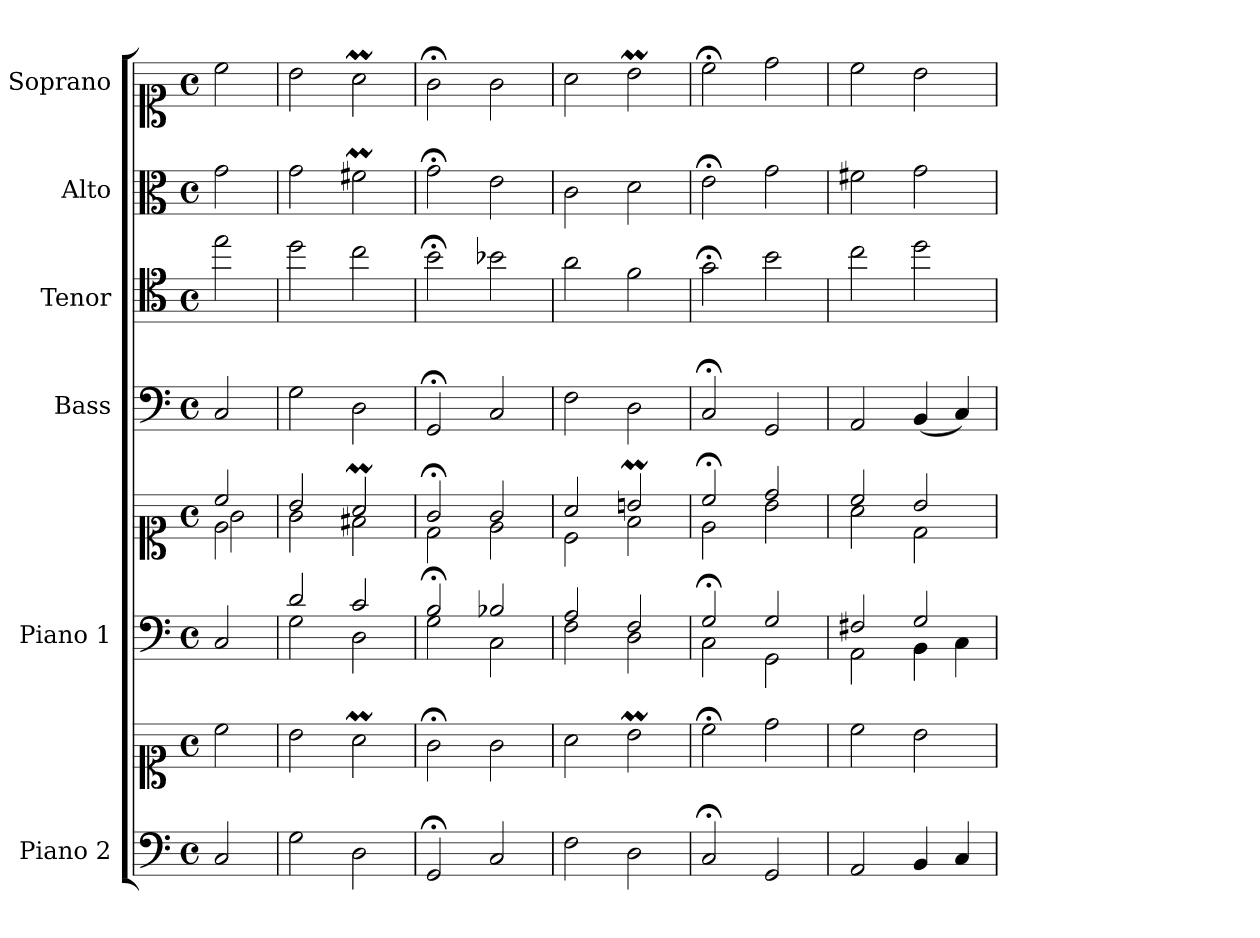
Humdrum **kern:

**kern	**kern	**kern	**kern	**kern	**kern	**kern	**kern
*part6	*part6	*part5	*part5	*part4	*part3	*part2	*part1
*staff8	*staff7	*staff6	*staff5	*staff4	*staff3	*staff2	*staff1
*I"Piano 2	*	*I"Piano 1	*	*I"Bass	*I"Tenor	*I"Alto	*I"Soprano
*I'Pno 2	*	*I'Pno 1	*	*I'B.	*I'T.	*I'A.	*I'S.
*clefF4	*clefC1	*clefF4	*clefC1	*clefF4	*clefC4	*clefC3	*clefC1
*	*	*	*	*	*ITrd7c12	*	*
*k[]	*k[]	*k[]	*k[]	*k[]	*k[]	*k[]	*k[]
*M4/4	*M4/4	*M4/4	*M4/4	*M4/4	*M4/4	*M4/4	*M4/4
*met(c)	*met(c)	*met(c)	*met(c)	*met(c)	*met(c)	*met(c)	*met(c)
=1	=1	=1	=1	=1	=1	=1	=1
*	*	*	*^	*	*	*	*
*	*	*	*	*^	*	*	*	*
2C/	2cc\	2C/	2cc/	2e\	2g\	2C/	2e\	2g\	2cc\
*	*	*	*	*v	*v	*	*	*	*
=2	=2	=2	=2	=2	=2	=2	=2	=2
*	*	*^	*	*	*	*	*	*
2G\	2b\	2d/	2G\	2b/	2g\	2G\	2d\	2g\	2b\
2D\	2aM\	2c/	2D\	2aM/	2f#X\	2D\	2c\	2f#Xm\	2aM\
=3	=3	=3	=3	=3	=3	=3	=3	=3	=3
2GG;/	2g;<\	2B;/	2G\	2g;</	2d\	2GG;</	2B;<\	2g;<\	2g;<\
2C/	2g\	2B-X/	2C\	2g/	2e\	2C/	2B-X\	2e\	2g\
=4	=4	=4	=4	=4	=4	=4	=4	=4	=4
2F\	2a\	2A/	2F\	2a/	2c\	2F\	2A\	2c\	2a\
2D\	2bm\	2F/	2D\	2bnm/	2f\	2D\	2F\	2d\	2bm\
=5	=5	=5	=5	=5	=5	=5	=5	=5	=5
2C;/	2cc;<\	2G;/	2C\	2cc;</	2e\	2C;</	2G;<\	2e;<\	2cc;<\
2GG/	2dd\	2G/	2GG\	2dd/	2b\	2GG/	2B\	2g\	2dd\
=6	=6	=6	=6	=6	=6	=6	=6	=6	=6
2AA/	2cc\	2F#X/	2AA\	2cc/	2a\	2AA/	2c\	2f#X\	2cc\
4BB/	2b\	2G/	4BB\	2b/	2d\	(4BB/	2d\	2g\	2b\
4C/	.	.	4C\	.	.	4C/)	.	.	.
*	*	*v	*v	*	*	*	*	*	*
*	*	*	*v	*v	*	*	*	*
=	=	=	=	=	=	=	=
*-	*-	*-	*-	*-	*-	*-	*-
